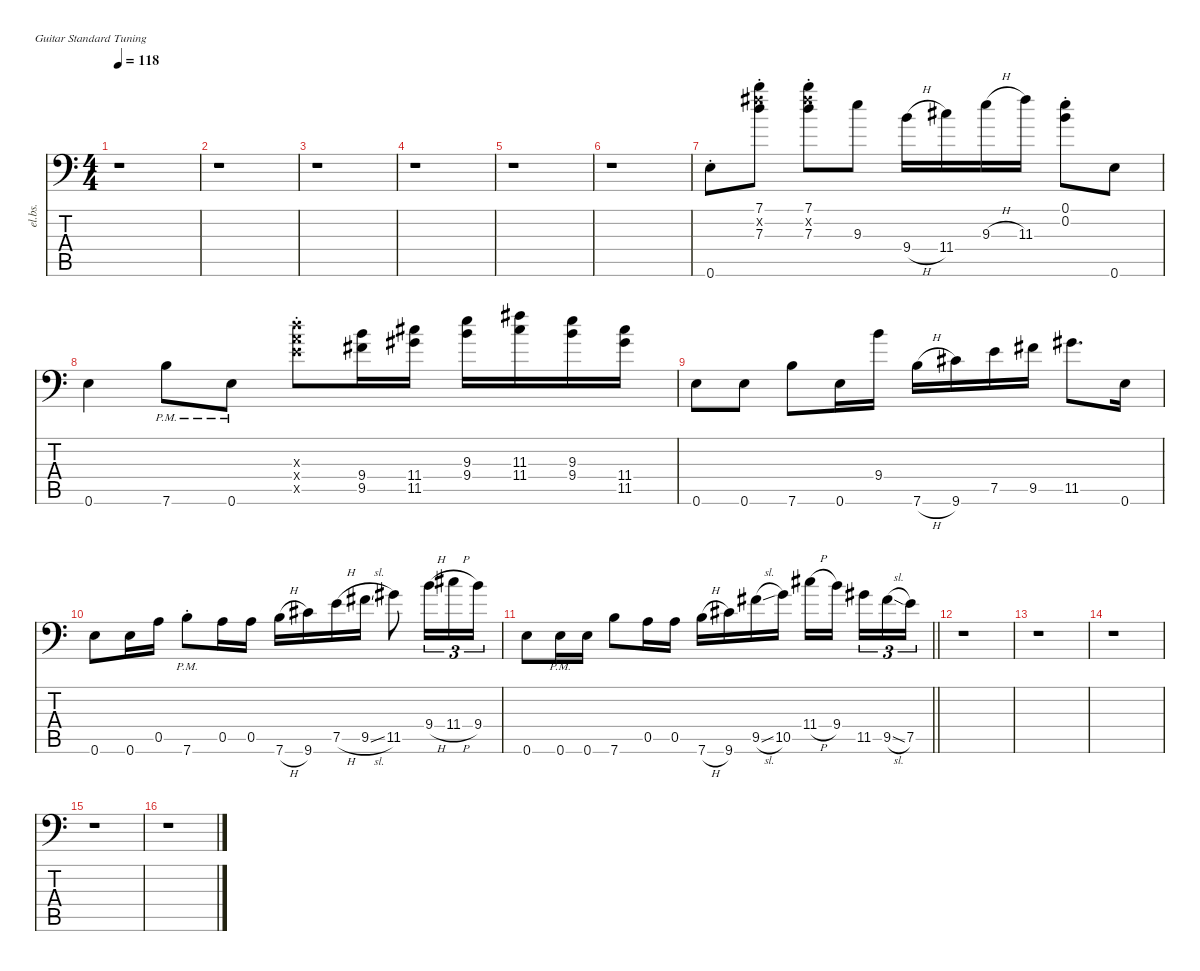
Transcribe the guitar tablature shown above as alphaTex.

\defaultSystemsLayout 4
\hideDynamics
\bracketExtendMode nobrackets
\otherSystemsTrackNameOrientation horizontal
\track ("Untitled" "el.bs.") {instrument electricbasspick}
\staff {score tabs}
\tuning (E4 B3 G3 D3 A2 E2)
\ts (4 4)
\tempo 118
\clef f4
\ks c
r.1{dy fff} |
r.1 |
r.1 |
r.1 |
r.1 |
r.1 |
0.6{st}.8 (7.1{st} 7.2{st x acc #} 7.3{st}).8 (7.1{st} 7.2{st x acc #} 7.3{st}).8 9.3.8 9.4{h}.16 11.4{acc #}.16 9.3{h}.16 11.3{acc #}.16 (0.1{st} 0.2{st}).8 0.6.8 |
0.6.4 7.6{pm}.8 0.6{pm}.8 (7.3{st x} 7.4{st x} 7.5{st x}).8 (9.4 9.5{acc #}).16 (11.4{acc #} 11.5{acc #}).16 (9.3 9.4).16 (11.3{acc #} 11.4{acc #}).16 (9.3 9.4).16 (11.4{acc #} 11.5{acc #}).16 |
0.6.8 0.6.8 7.6.8 0.6.16 9.4.16 7.6{h}.16 9.6{acc #}.16 7.5.16 9.5{acc #}.16 11.5{acc #}.8{d} 0.6.16 |
0.6.8 0.6.16 0.5.16 7.6{pm st}.8 0.5.16 0.5.16 7.6{h}.16 9.6{acc #}.16 7.5{h}.16 9.5{sl acc #}.16 11.5{acc #}.8 9.4{h}.16{tu (3 2)} 11.4{h acc #}.16{tu (3 2)} 9.4.16{tu (3 2)} |
\barLineRight lightlight
0.6.8 0.6{pm}.16 0.6.16 7.6.8 0.5.16 0.5.16 7.6{h}.16 9.6{acc #}.16 9.5{sl acc #}.16 10.5.16 11.4{h acc #}.16 9.4.16 11.5{acc #}.16{tu (3 2)} 9.5{sl acc #}.16{tu (3 2)} 7.5.16{tu (3 2)} |
r.1 |
r.1 |
r.1 |
r.1 |
r.1
